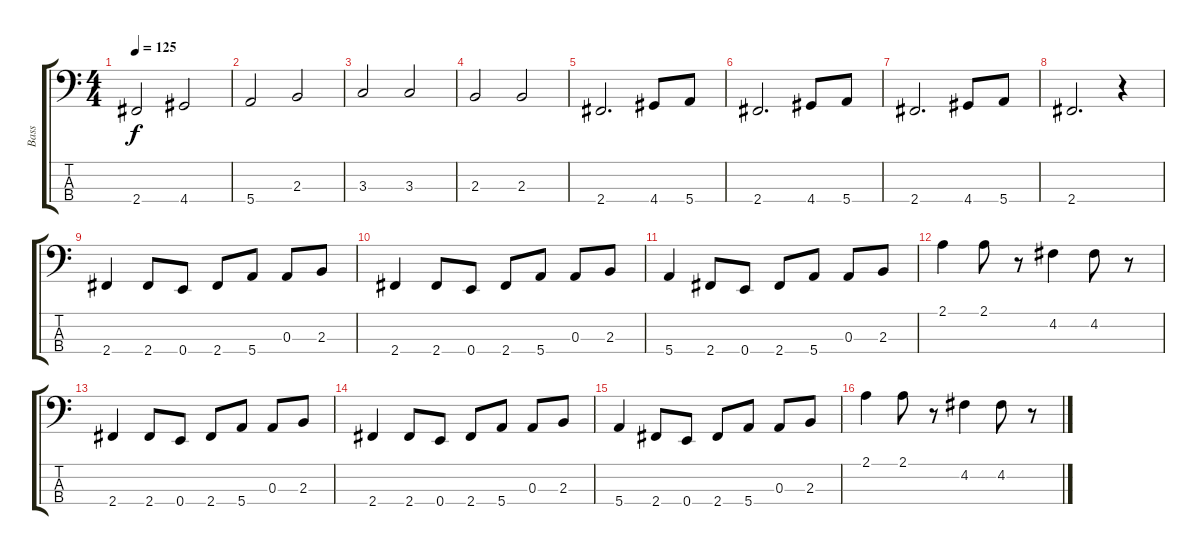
\track ("Bass" "Bass") {instrument electricbassfinger}
\staff {score tabs}
\tuning (G2 D2 A1 E1) {hide}
\ts (4 4)
\tempo 125
\clef f4
\ks c
2.4.2{dy f} 4.4.2 |
5.4.2 2.3.2 |
3.3.2 3.3.2 |
2.3.2 2.3.2 |
2.4.2{d} 4.4.8 5.4.8 |
2.4.2{d} 4.4.8 5.4.8 |
2.4.2{d} 4.4.8 5.4.8 |
2.4.2{d} r.4 |
2.4.4 2.4.8 0.4.8 2.4.8 5.4.8 0.3.8 2.3.8 |
2.4.4 2.4.8 0.4.8 2.4.8 5.4.8 0.3.8 2.3.8 |
5.4.4 2.4.8 0.4.8 2.4.8 5.4.8 0.3.8 2.3.8 |
2.1.4 2.1.8 r.8 4.2.4 4.2.8 r.8 |
2.4.4 2.4.8 0.4.8 2.4.8 5.4.8 0.3.8 2.3.8 |
2.4.4 2.4.8 0.4.8 2.4.8 5.4.8 0.3.8 2.3.8 |
5.4.4 2.4.8 0.4.8 2.4.8 5.4.8 0.3.8 2.3.8 |
2.1.4 2.1.8 r.8 4.2.4 4.2.8 r.8
